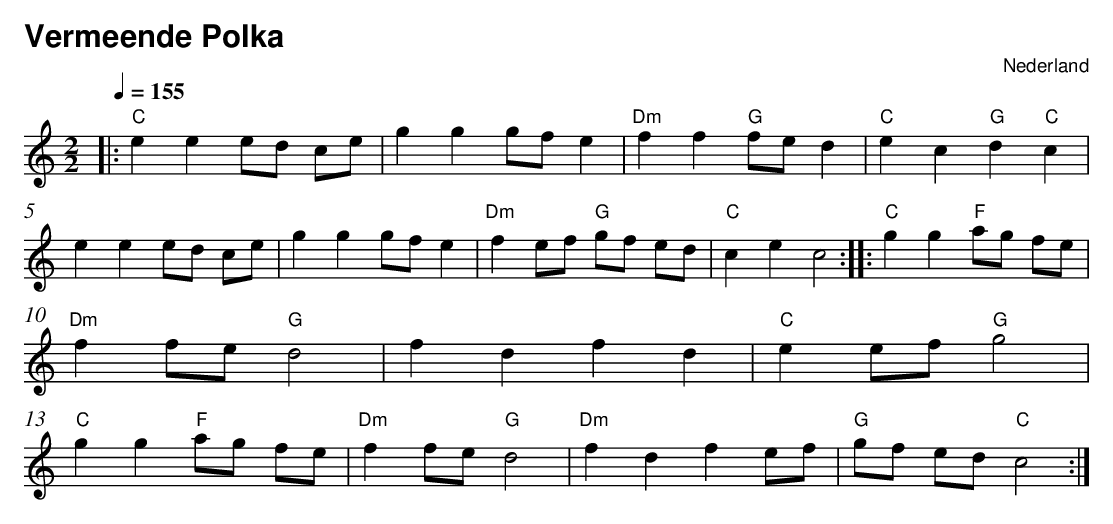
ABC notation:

X:1
T:Vermeende Polka
O:Nederland
M:2/2
L:1/8
Q:1/4=155
K:C
V:1
|:"C" e2 e2 ed ce |g2 g2 gf e2 |"Dm" f2 f2 "G" fe d2 |"C" e2 c2 "G" d2 "C" c2 |
e2 e2 ed ce |g2 g2 gf e2 |"Dm" f2 ef "G" gf ed |"C" c2 e2 c4 :|:"C" g2 g2 "F" ag fe |"Dm" f2 fe "G" d4 |f2 d2 f2 d2 |"C" e2 ef "G" g4 |
"C" g2 g2 "F" ag fe |"Dm" f2 fe "G" d4 |"Dm" f2 d2 f2 ef |"G" gf ed "C" c4 :|
